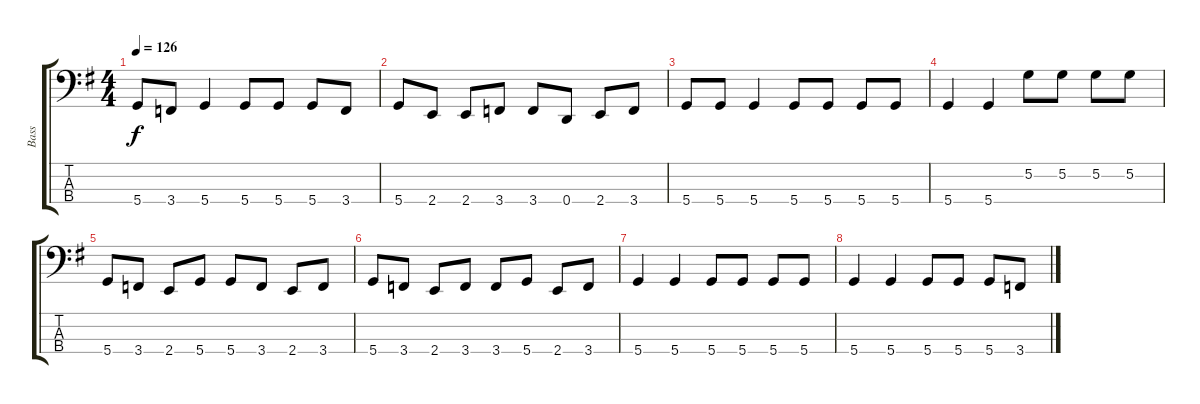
\track ("Bass" "Bass") {instrument electricbassfinger}
\staff {score tabs}
\tuning (G2 D2 A1 D1) {hide}
\ts (4 4)
\tempo 126
\clef f4
\ks g
5.4.8{dy f} 3.4.8 5.4.4 5.4.8 5.4.8 5.4.8 3.4.8 |
5.4.8 2.4.8 2.4.8 3.4.8 3.4.8 0.4.8 2.4.8 3.4.8 |
5.4.8 5.4.8 5.4.4 5.4.8 5.4.8 5.4.8 5.4.8 |
5.4.4 5.4.4 5.2.8 5.2.8 5.2.8 5.2.8 |
5.4.8 3.4.8 2.4.8 5.4.8 5.4.8 3.4.8 2.4.8 3.4.8 |
5.4.8 3.4.8 2.4.8 3.4.8 3.4.8 5.4.8 2.4.8 3.4.8 |
5.4.4 5.4.4 5.4.8 5.4.8 5.4.8 5.4.8 |
5.4.4 5.4.4 5.4.8 5.4.8 5.4.8 3.4.8
